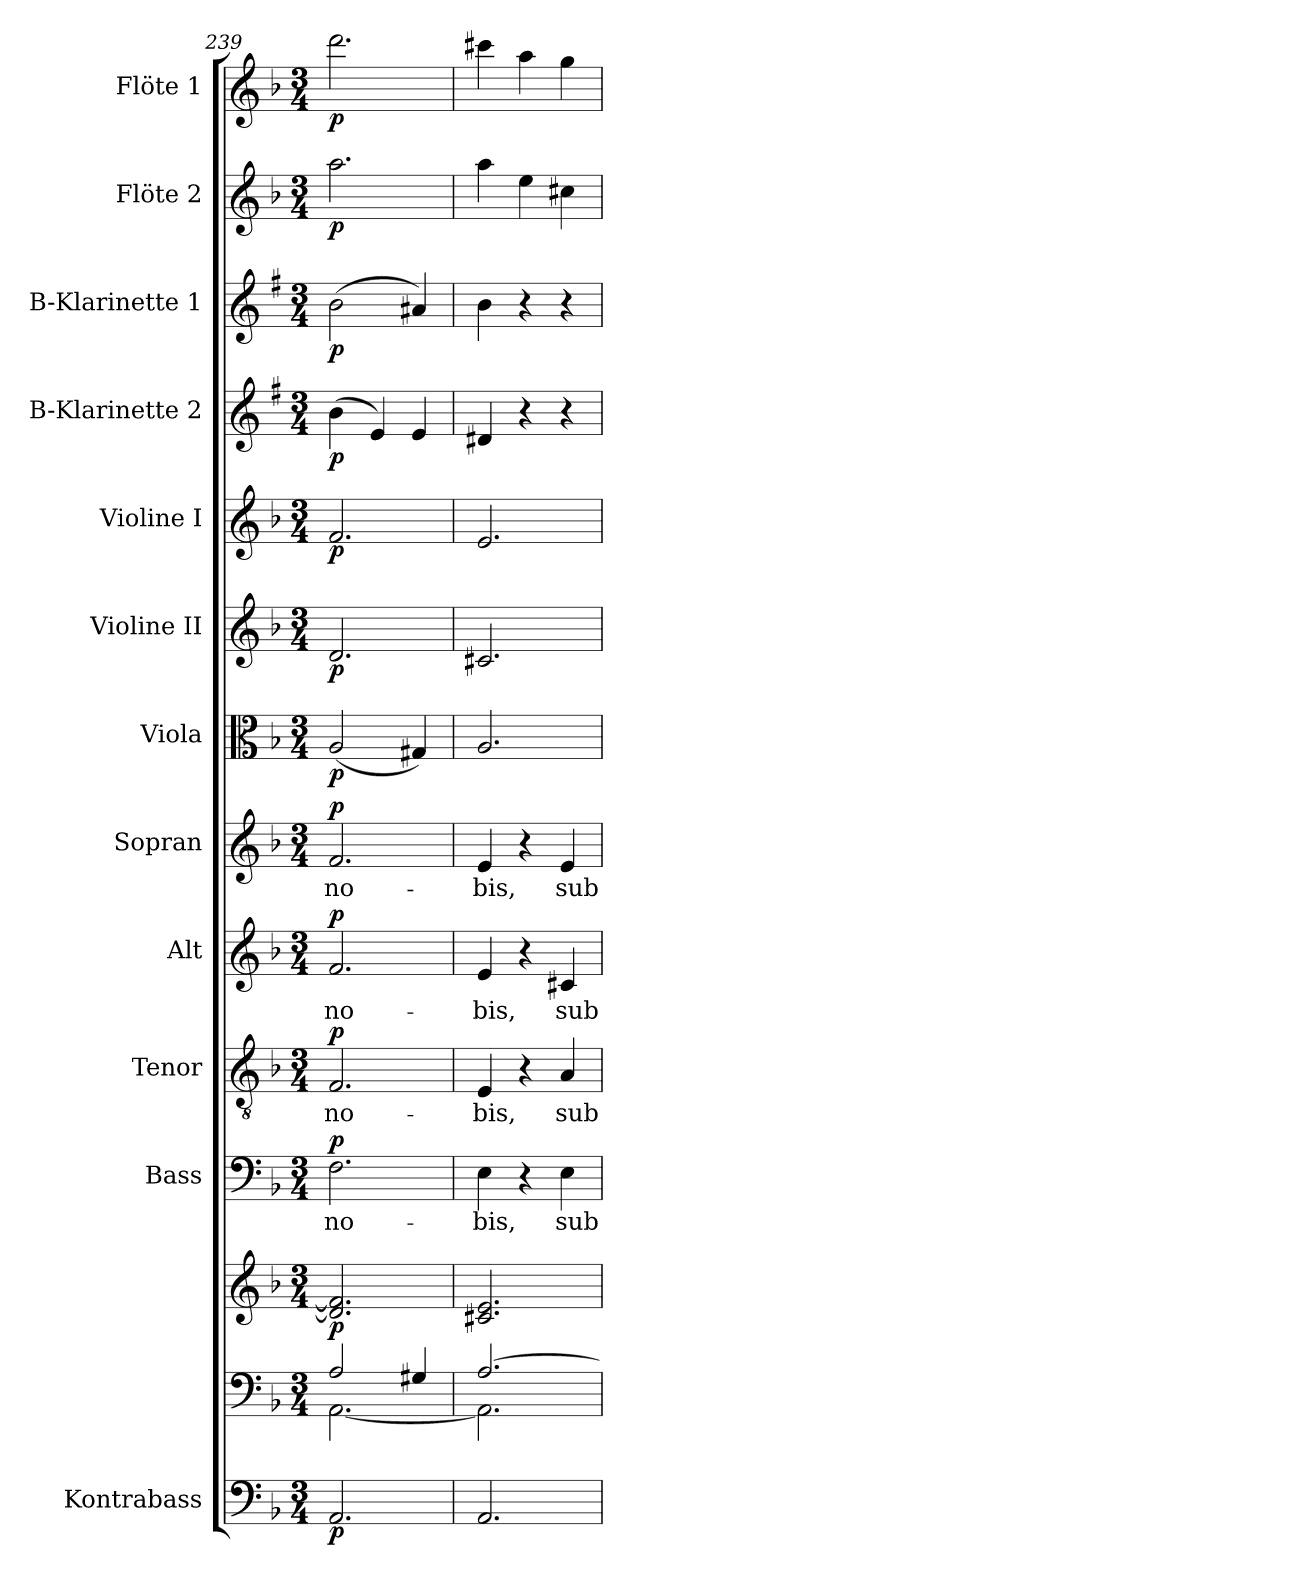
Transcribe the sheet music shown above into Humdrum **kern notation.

**kern	**dynam	**kern	**kern	**dynam	**kern	**text	**dynam	**kern	**text	**dynam	**kern	**text	**dynam	**kern	**text	**dynam	**kern	**dynam	**kern	**dynam	**kern	**dynam	**kern	**dynam	**kern	**dynam	**kern	**dynam	**kern	**dynam
*part13	*part13	*part12	*part12	*part12	*part11	*part11	*part11	*part10	*part10	*part10	*part9	*part9	*part9	*part8	*part8	*part8	*part7	*part7	*part6	*part6	*part5	*part5	*part4	*part4	*part3	*part3	*part2	*part2	*part1	*part1
*staff14	*staff14	*staff13	*staff12	*staff12/13	*staff11	*staff11	*staff11	*staff10	*staff10	*staff10	*staff9	*staff9	*staff9	*staff8	*staff8	*staff8	*staff7	*staff7	*staff6	*staff6	*staff5	*staff5	*staff4	*staff4	*staff3	*staff3	*staff2	*staff2	*staff1	*staff1
*I"Kontrabass	*	*	*	*	*I"Bass	*	*	*I"Tenor	*	*	*I"Alt	*	*	*I"Sopran	*	*	*I"Viola	*	*I"Violine II	*	*I"Violine I	*	*I"B-Klarinette 2	*	*I"B-Klarinette 1	*	*I"Flöte 2	*	*I"Flöte 1	*
*I'Kb.	*	*	*	*	*I'B.	*	*	*I'T.	*	*	*I'A.	*	*	*I'S.	*	*	*I'Vla.	*	*I'Vl. II	*	*I'Vl. I	*	*I'B Kl. 2	*	*I'B Kl. 1	*	*I'Fl. 2	*	*I'Fl. 1	*
*clefF4	*	*clefF4	*clefG2	*	*clefF4	*	*	*clefGv2	*	*	*clefG2	*	*	*clefG2	*	*	*clefC3	*	*clefG2	*	*clefG2	*	*clefG2	*	*clefG2	*	*clefG2	*	*clefG2	*
*ITrd7c12	*	*	*	*	*	*	*	*	*	*	*	*	*	*	*	*	*	*	*	*	*	*	*ITrd1c2	*	*ITrd1c2	*	*	*	*	*
*k[b-]	*	*k[b-]	*k[b-]	*	*k[b-]	*	*	*k[b-]	*	*	*k[b-]	*	*	*k[b-]	*	*	*k[b-]	*	*k[b-]	*	*k[b-]	*	*k[b-]	*	*k[b-]	*	*k[b-]	*	*k[b-]	*
*F:	*	*F:	*F:	*	*F:	*	*	*F:	*	*	*F:	*	*	*F:	*	*	*F:	*	*F:	*	*F:	*	*F:	*	*F:	*	*F:	*	*F:	*
*M3/4	*	*M3/4	*M3/4	*	*M3/4	*	*	*M3/4	*	*	*M3/4	*	*	*M3/4	*	*	*M3/4	*	*M3/4	*	*M3/4	*	*M3/4	*	*M3/4	*	*M3/4	*	*M3/4	*
=239	=239	=239	=239	=239	=239	=239	=239	=239	=239	=239	=239	=239	=239	=239	=239	=239	=239	=239	=239	=239	=239	=239	=239	=239	=239	=239	=239	=239	=239	=239
*	*	*^	*	*	*	*	*	*	*	*	*	*	*	*	*	*	*	*	*	*	*	*	*	*	*	*	*	*	*	*
!	!LO:DY:b	!	!	!	!LO:DY:b	!	!LO:LY:b	!LO:DY:a	!	!LO:LY:b	!LO:DY:a	!	!LO:LY:b	!LO:DY:a	!	!LO:LY:b	!LO:DY:a	!	!LO:DY:b	!	!LO:DY:b	!	!LO:DY:b	!	!LO:DY:b	!	!LO:DY:b	!	!LO:DY:b	!	!LO:DY:b
2.AAA/	p	2A/	[<2.AA\	2.d/] 2.f/]	p	2.F\	no-	p	2.F/	no-	p	2.f/	no-	p	2.f/	no-	p	(<2A/	p	2.d/	p	2.f/	p	(>4a\	p	(>2a\	p	2.aa\	p	2.ddd\	p
.	.	.	.	.	.	.	.	.	.	.	.	.	.	.	.	.	.	.	.	.	.	.	.	4d/)	.	.	.	.	.	.	.
.	.	4G#X/	.	.	.	.	.	.	.	.	.	.	.	.	.	.	.	4G#X/)	.	.	.	.	.	4d/	.	4g#X/)	.	.	.	.	.
=240	=240	=240	=240	=240	=240	=240	=240	=240	=240	=240	=240	=240	=240	=240	=240	=240	=240	=240	=240	=240	=240	=240	=240	=240	=240	=240	=240	=240	=240	=240	=240
!	!	!	!	!	!	!	!LO:LY:b	!	!	!LO:LY:b	!	!	!LO:LY:b	!	!	!LO:LY:b	!	!	!	!	!	!	!	!	!	!	!	!	!	!	!
2.AAA/	.	[>2.A/	2.AA\]	2.c#X/ 2.e/	.	4E\	-bis,	.	4E/	-bis,	.	4e/	-bis,	.	4e/	-bis,	.	2.A/	.	2.c#X/	.	2.e/	.	4c#X/	.	4a\	.	4aa\	.	4ccc#X\	.
.	.	.	.	.	.	4r	.	.	4r	.	.	4r	.	.	4r	.	.	.	.	.	.	.	.	4r	.	4r	.	4ee\	.	4aa\	.
!	!	!	!	!	!	!	!LO:LY:b	!	!	!LO:LY:b	!	!	!LO:LY:b	!	!	!LO:LY:b	!	!	!	!	!	!	!	!	!	!	!	!	!	!	!
.	.	.	.	.	.	4E\	sub	.	4A/	sub	.	4c#X/	sub	.	4e/	sub	.	.	.	.	.	.	.	4r	.	4r	.	4cc#X\	.	4gg\	.
*	*	*v	*v	*	*	*	*	*	*	*	*	*	*	*	*	*	*	*	*	*	*	*	*	*	*	*	*	*	*	*	*
=	=	=	=	=	=	=	=	=	=	=	=	=	=	=	=	=	=	=	=	=	=	=	=	=	=	=	=	=	=	=
*-	*-	*-	*-	*-	*-	*-	*-	*-	*-	*-	*-	*-	*-	*-	*-	*-	*-	*-	*-	*-	*-	*-	*-	*-	*-	*-	*-	*-	*-	*-
